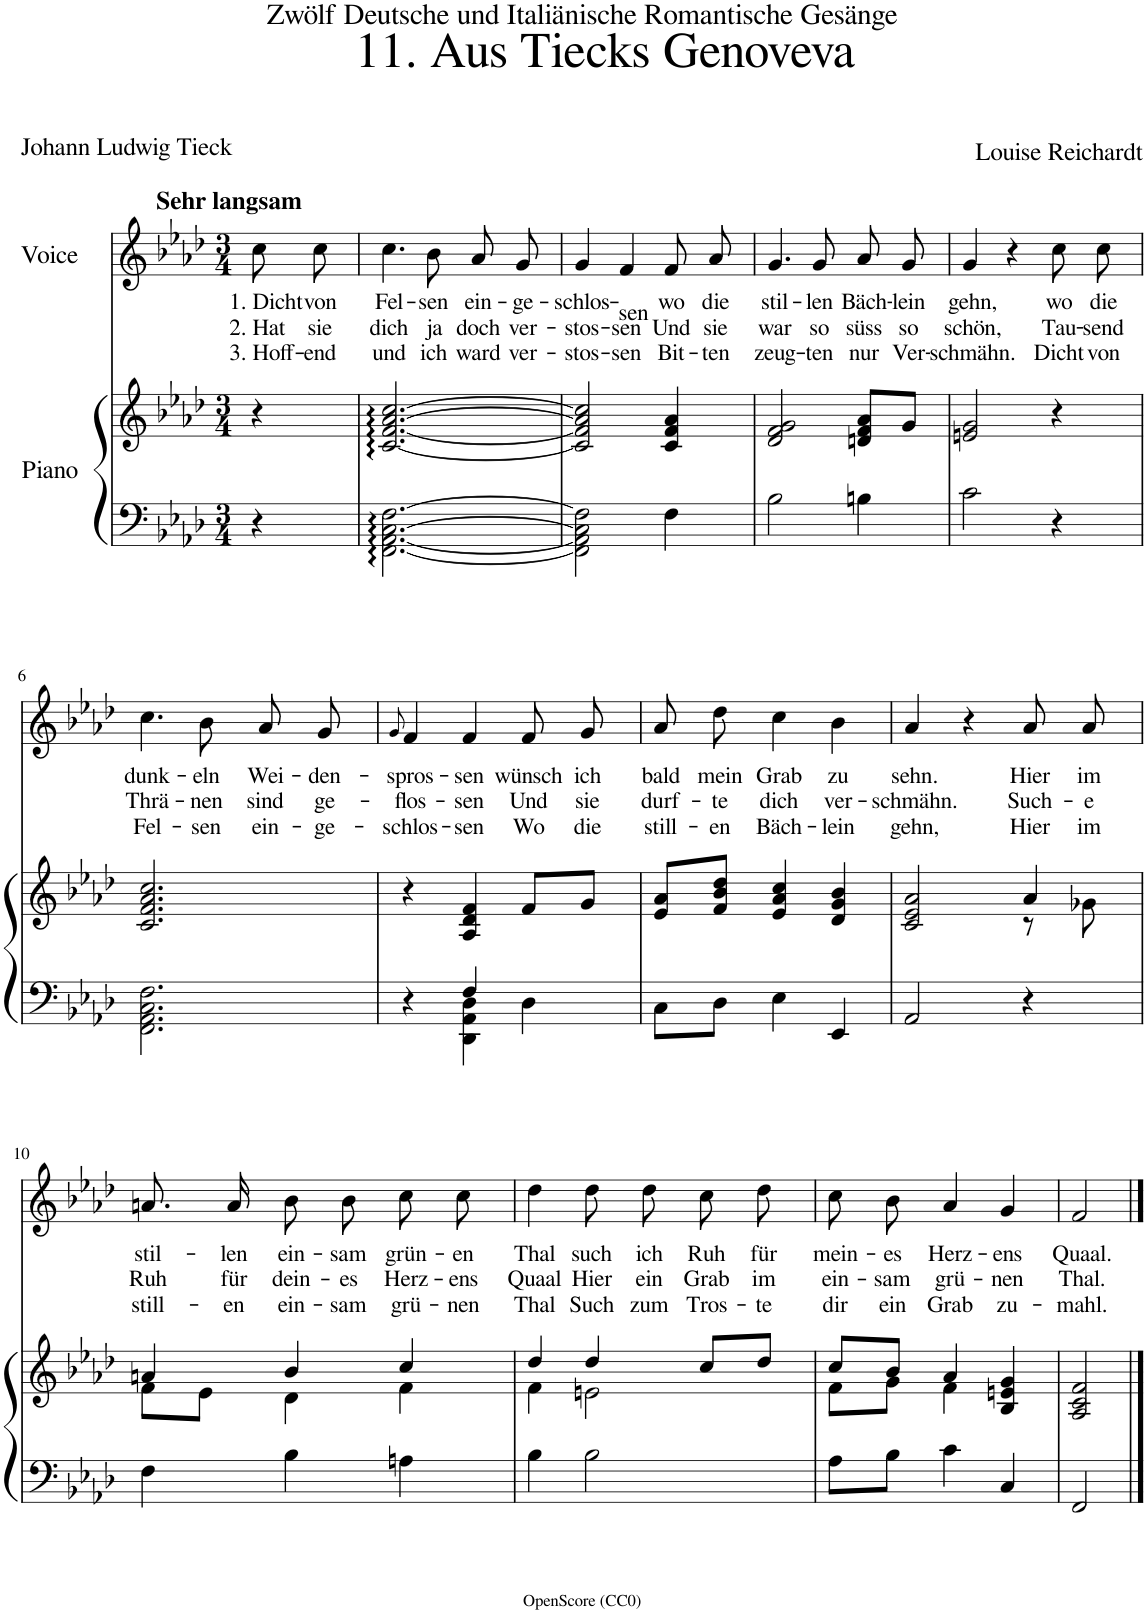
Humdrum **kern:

**kern	**kern	**kern	**text	**text	**text
*part2	*part2	*part1	*part1	*part1	*part1
*staff3	*staff2	*staff1	*staff1	*staff1	*staff1
*I"Piano	*	*I"Voice	*	*	*
*I'Pno	*	*	*	*	*
*clefF4	*clefG2	*clefG2	*	*	*
*k[b-e-a-d-]	*k[b-e-a-d-]	*k[b-e-a-d-]	*	*	*
*M3/4	*M3/4	*M3/4	*	*	*
=1	=1	=1	=1	=1	=1
!	!	!LO:TX:a:B:t=Sehr langsam	!	!	!
!	!	!	!LO:LY:b	!LO:LY:b	!LO:LY:b
4r	4r	8cc\L	1. Dicht	2. Hat	3. Hoff-
!	!	!	!LO:LY:b	!LO:LY:b	!LO:LY:b
.	.	8cc\J	von	sie	-end
=2	=2	=2	=2	=2	=2
!	!	!	!LO:LY:b	!LO:LY:b	!LO:LY:b
[2.FF\: [2.AA-\: [2.C\: [2.F\:	[2.c/: [2.f/: [2.a-/: [2.cc/:	4.cc\	Fel-	dich	und
!	!	!	!LO:LY:b	!LO:LY:b	!LO:LY:b
.	.	8b-\	-sen	ja	ich
!	!	!	!LO:LY:b	!LO:LY:b	!LO:LY:b
.	.	8a-/L	ein-	doch	ward
!	!	!	!LO:LY:b	!LO:LY:b	!LO:LY:b
.	.	8g/J	-ge-	ver-	ver-
=3	=3	=3	=3	=3	=3
!	!	!	!LO:LY:b	!LO:LY:b	!LO:LY:b
2FF\] 2AA-\] 2C\] 2F\]	2c/] 2f/] 2a-/] 2cc/]	4g/	-schlos-	-stos-	-stos-
!	!	!	!LO:LY:b	!LO:LY:b	!LO:LY:b
.	.	4f/	-sen	-sen	-sen
!	!	!	!LO:LY:b	!LO:LY:b	!LO:LY:b
4F\	4c/ 4f/ 4a-/	8f/L	wo	Und	Bit-
!	!	!	!LO:LY:b	!LO:LY:b	!LO:LY:b
.	.	8a-/J	die	sie	-ten
=4	=4	=4	=4	=4	=4
!	!	!	!LO:LY:b	!LO:LY:b	!LO:LY:b
2B-\	2d-/ 2f/ 2g/	4.g/	stil-	war	zeug-
!	!	!	!LO:LY:b	!LO:LY:b	!LO:LY:b
.	.	8g/	-len	so	-ten
!	!	!	!LO:LY:b	!LO:LY:b	!LO:LY:b
4Bn\	8dn/ 8f/ 8a-/L	8a-/L	Bäch-	süss	nur
!	!	!	!LO:LY:b	!LO:LY:b	!LO:LY:b
.	8g/J	8g/J	-lein	so	Ver-
=5	=5	=5	=5	=5	=5
!	!	!	!LO:LY:b	!LO:LY:b	!LO:LY:b
2c\	2en/ 2g/	4g/	gehn,	schön,	-schmähn.
.	.	4r	.	.	.
!	!	!	!LO:LY:b	!LO:LY:b	!LO:LY:b
4r	4r	8cc\L	wo	Tau-	Dicht
!	!	!	!LO:LY:b	!LO:LY:b	!LO:LY:b
.	.	8cc\J	die	-send	von
!!LO:LB:g=z
=6	=6	=6	=6	=6	=6
!	!	!	!LO:LY:b	!LO:LY:b	!LO:LY:b
2.FF\ 2.AA-\ 2.C\ 2.F\	2.c/ 2.f/ 2.a-/ 2.cc/	4.cc\	dunk-	Thrä-	Fel-
!	!	!	!LO:LY:b	!LO:LY:b	!LO:LY:b
.	.	8b-\	-eln	-nen	-sen
!	!	!	!LO:LY:b	!LO:LY:b	!LO:LY:b
.	.	8a-/L	Wei-	sind	ein-
!	!	!	!LO:LY:b	!LO:LY:b	!LO:LY:b
.	.	8g/J	-den-	ge-	-ge-
=7	=7	=7	=7	=7	=7
.	.	8qg/	.	.	.
*^	*	*	*	*	*
!	!	!	!	!LO:LY:b	!LO:LY:b	!LO:LY:b
4r	4ryy	4r	4f/	-spros-	-flos-	-schlos-
!	!	!	!	!LO:LY:b	!LO:LY:b	!LO:LY:b
4DD-\ 4AA-\ 4D-\	4F/	4A-/ 4d-/ 4f/	4f/	-sen	-sen	-sen
!	!	!	!	!LO:LY:b	!LO:LY:b	!LO:LY:b
4D-\	4ryy	8f/L	8f/L	wünsch	Und	Wo
!	!	!	!	!LO:LY:b	!LO:LY:b	!LO:LY:b
.	.	8g/J	8g/J	ich	sie	die
*v	*v	*	*	*	*	*
=8	=8	=8	=8	=8	=8
!	!	!	!LO:LY:b	!LO:LY:b	!LO:LY:b
8C\L	8e-/ 8a-/L	8a-\L	bald	durf-	still-
!	!	!	!LO:LY:b	!LO:LY:b	!LO:LY:b
8D-\J	8f/ 8b-/ 8dd-/J	8dd-\J	mein	-te	-en
!	!	!	!LO:LY:b	!LO:LY:b	!LO:LY:b
4E-\	4e-/ 4a-/ 4cc/	4cc\	Grab	dich	Bäch-
!	!	!	!LO:LY:b	!LO:LY:b	!LO:LY:b
4EE-/	4d-/ 4g/ 4b-/	4b-\	zu	ver-	-lein
=9	=9	=9	=9	=9	=9
*	*^	*	*	*	*
!	!	!	!	!LO:LY:b	!LO:LY:b	!LO:LY:b
2AA-/	2c/ 2e-/ 2a-/	2ryy	4a-/	sehn.	-schmähn.	gehn,
.	.	.	4r	.	.	.
!	!	!	!	!LO:LY:b	!LO:LY:b	!LO:LY:b
4r	4a-/	8r	8a-/L	Hier	Such-	Hier
!	!	!	!	!LO:LY:b	!LO:LY:b	!LO:LY:b
.	.	8g-X\	8a-/J	im	-e	im
!!LO:LB:g=z
=10	=10	=10	=10	=10	=10	=10
!	!	!	!	!LO:LY:b	!LO:LY:b	!LO:LY:b
4F\	4an/	8f\L	8.an/L	stil-	Ruh	still-
.	.	8e-\J	.	.	.	.
!	!	!	!	!LO:LY:b	!LO:LY:b	!LO:LY:b
.	.	.	16a/Jk	-len	für	-en
!	!	!	!	!LO:LY:b	!LO:LY:b	!LO:LY:b
4B-\	4b-/	4d-\	8b-\L	ein-	dein-	ein-
!	!	!	!	!LO:LY:b	!LO:LY:b	!LO:LY:b
.	.	.	8b-\J	-sam	-es	-sam
!	!	!	!	!LO:LY:b	!LO:LY:b	!LO:LY:b
4An\	4cc/	4f\	8cc\L	grün-	Herz-	grü-
!	!	!	!	!LO:LY:b	!LO:LY:b	!LO:LY:b
.	.	.	8cc\J	-en	-ens	-nen
=11	=11	=11	=11	=11	=11	=11
!	!	!	!	!LO:LY:b	!LO:LY:b	!LO:LY:b
4B-\	4dd-/	4f\	4dd-\	Thal	Quaal	Thal
!	!	!	!	!LO:LY:b	!LO:LY:b	!LO:LY:b
2B-\	4dd-/	2en\	8dd-\L	such	Hier	Such
!	!	!	!	!LO:LY:b	!LO:LY:b	!LO:LY:b
.	.	.	8dd-\J	ich	ein	zum
!	!	!	!	!LO:LY:b	!LO:LY:b	!LO:LY:b
.	8cc/L	.	8cc\L	Ruh	Grab	Tros-
!	!	!	!	!LO:LY:b	!LO:LY:b	!LO:LY:b
.	8dd-/J	.	8dd-\J	für	im	-te
=12	=12	=12	=12	=12	=12	=12
!	!	!	!	!LO:LY:b	!LO:LY:b	!LO:LY:b
8A-\L	8cc/L	8f\L	8cc\L	mein-	ein-	dir
!	!	!	!	!LO:LY:b	!LO:LY:b	!LO:LY:b
8B-\J	8b-/J	8g\J	8b-\J	-es	-sam	ein
!	!	!	!	!LO:LY:b	!LO:LY:b	!LO:LY:b
4c\	4a-/	4f\	4a-/	Herz-	grü-	Grab
!	!	!	!	!LO:LY:b	!LO:LY:b	!LO:LY:b
4C/	4B-/ 4en/ 4g/	4ryy	4g/	-ens	-nen	zu-
=13	=13	=13	=13	=13	=13	=13
!	!	!	!	!LO:LY:b	!LO:LY:b	!LO:LY:b
*	*v	*v	*	*	*	*
2FF/	2A-/ 2c/ 2f/	2f/	Quaal.	Thal.	-mahl.
==	==	==	==	==	==
*-	*-	*-	*-	*-	*-
